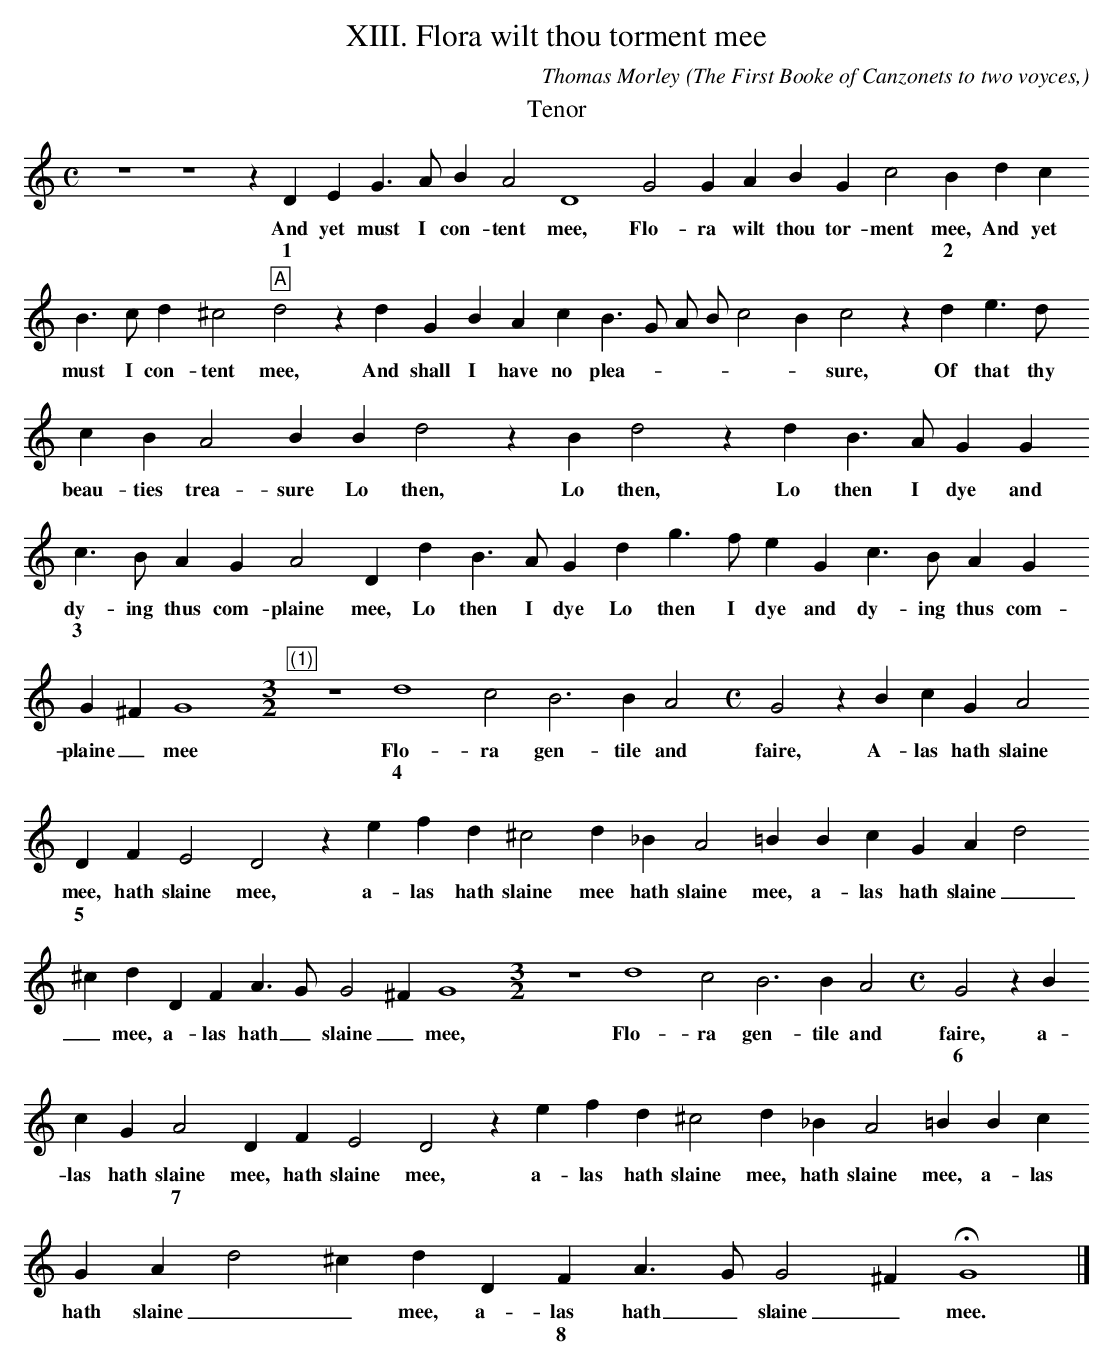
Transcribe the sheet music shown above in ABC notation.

X:1
O: The First Booke of Canzonets to two voyces,
T:XIII. Flora wilt thou torment mee
O: The First Booke of Canzonets to two voyces,
C: Thomas Morley
M:C
L:1/4
K:C
T:Tenor
z4 z4 z D E G > A B A2 D4 G2 G A B G c2 \
w: And yet must I con- tent mee, Flo- ra wilt thou tor- ment
w:1
B d c B > c d ^c2 "A"d2 z d G B A c B > G A/ B/ \
w:mee, And yet must I con- tent mee, And shall I have no plea - * _
w:2
c2 B c2 z d e > d c B A2 B B d2 z B d2 z d B > A G G
w: _ _ sure, Of that thy beau- ties trea- sure Lo then, Lo then, Lo then I dye and
c > B \
w:dy- ing
w:3
A G A2 D d B> A G d g > f e G c > B A G G ^F G4	\
w: thus com- plaine  mee, Lo then I dye Lo then I dye and dy- ing thus com- plaine _  mee
M:3/2
L:1/2
"(1)"z3 d2 c \
w:Flo- ra
w:4
B > B A \
w:gen- tile and
M:C
L:1/4
  G2 z   B c    G    A2
w:faire, A- las hath slaine
D F E2 D2 z e f d ^c2 d _B A2 \
w:mee, hath slaine mee, a- las hath slaine mee hath slaine
w:5
  =B   B  c   G      A    d2 ^c d    D   F A > G  G2 ^F G4 \
w:mee, a- las hath slaine _  _ mee, a- las hath _ slaine _ mee,
M:3/2
L:1/2
z3 d2 c B > B A \
w: Flo- ra gen- tile and
M:C
L:1/4
G2 z B c G \
w: faire, a- las hath
w:6
A2 D F E2 D2 z e f d ^c2 d _B A2 =B B c G A d2 ^c d D \
w:slaine mee,  hath slaine mee, a- las hath slaine mee, hath slaine mee, a- las hath slaine _ _ mee, a-
w:7
F A > G G2 ^F HG4 |]
w:las hath _ slaine _ mee.
w:8
